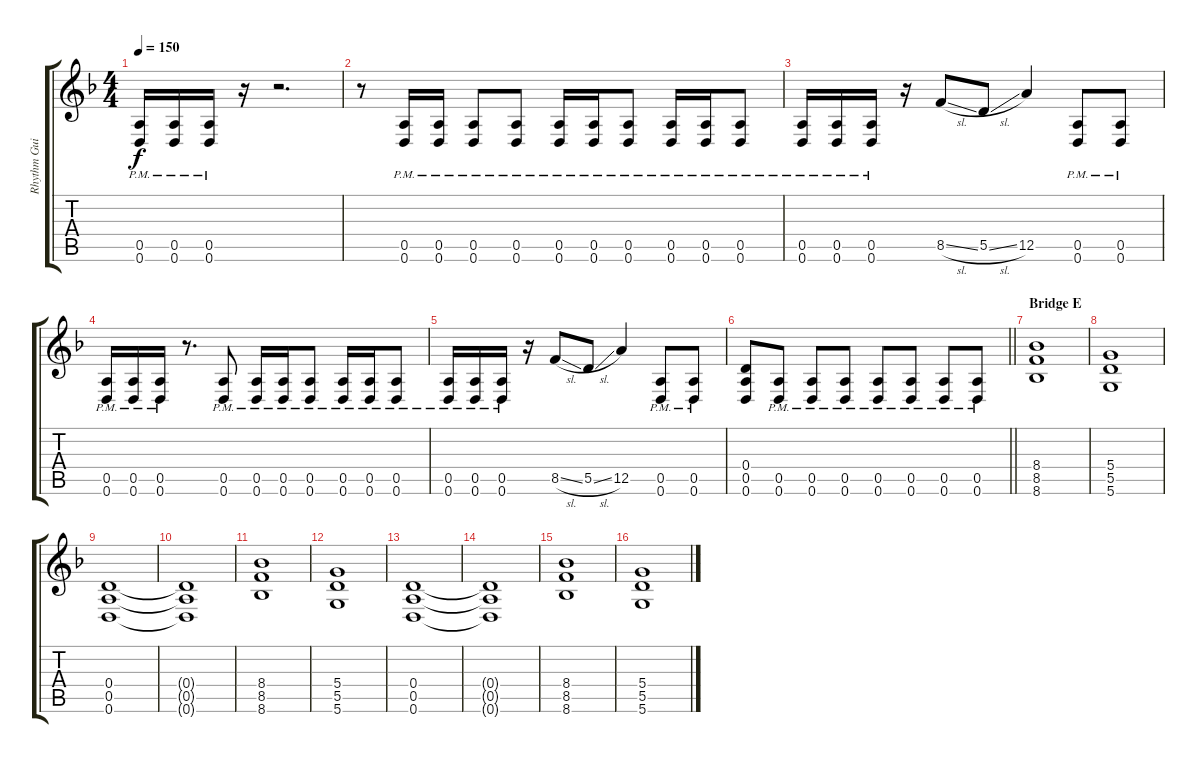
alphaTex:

\track ("Rhythm Guitar" "Rhythm Gui") {instrument distortionguitar}
\staff {score tabs}
\tuning (E4 B3 G3 D3 A2 D2) {hide}
\ts (4 4)
\tempo 150
\clef g2
\ks f
(0.5{pm} 0.6{pm}).16{dy f} (0.5{pm} 0.6{pm}).16 (0.5{pm} 0.6{pm}).16 r.16 r.2{d} |
r.8 (0.5{pm} 0.6{pm}).16 (0.5{pm} 0.6{pm}).16 (0.5{pm} 0.6{pm}).8 (0.5{pm} 0.6{pm}).8 (0.5{pm} 0.6{pm}).16 (0.5{pm} 0.6{pm}).16 (0.5{pm} 0.6{pm}).8 (0.5{pm} 0.6{pm}).16 (0.5{pm} 0.6{pm}).16 (0.5{pm} 0.6{pm}).8 |
(0.5{pm} 0.6{pm}).16 (0.5{pm} 0.6{pm}).16 (0.5{pm} 0.6{pm}).16 r.16 8.5{sl}.8 5.5{sl}.8 12.5.4 (0.5{pm} 0.6{pm}).8 (0.5{pm} 0.6{pm}).8 |
(0.5{pm} 0.6{pm}).16 (0.5{pm} 0.6{pm}).16 (0.5{pm} 0.6{pm}).16 r.8{d} (0.5{pm} 0.6{pm}).8 (0.5{pm} 0.6{pm}).16 (0.5{pm} 0.6{pm}).16 (0.5{pm} 0.6{pm}).8 (0.5{pm} 0.6{pm}).16 (0.5{pm} 0.6{pm}).16 (0.5{pm} 0.6{pm}).8 |
(0.5{pm} 0.6{pm}).16 (0.5{pm} 0.6{pm}).16 (0.5{pm} 0.6{pm}).16 r.16 8.5{sl}.8 5.5{sl}.8 12.5.4 (0.5{pm} 0.6{pm}).8 (0.5{pm} 0.6{pm}).8 |
\barLineRight lightlight
(0.4 0.5 0.6).8 (0.5{pm} 0.6{pm}).8 (0.5{pm} 0.6{pm}).8 (0.5{pm} 0.6{pm}).8 (0.5{pm} 0.6{pm}).8 (0.5{pm} 0.6{pm}).8 (0.5{pm} 0.6{pm}).8 (0.5{pm} 0.6{pm}).8 |
\section ("" "Bridge E")
(8.4 8.5 8.6).1{balance 8} |
(5.4 5.5 5.6).1 |
(0.4 0.5 0.6).1 |
(0.4{t} 0.5{t} 0.6{t}).1 |
(8.4 8.5 8.6).1 |
(5.4 5.5 5.6).1 |
(0.4 0.5 0.6).1 |
(0.4{t} 0.5{t} 0.6{t}).1 |
(8.4 8.5 8.6).1 |
(5.4 5.5 5.6).1
